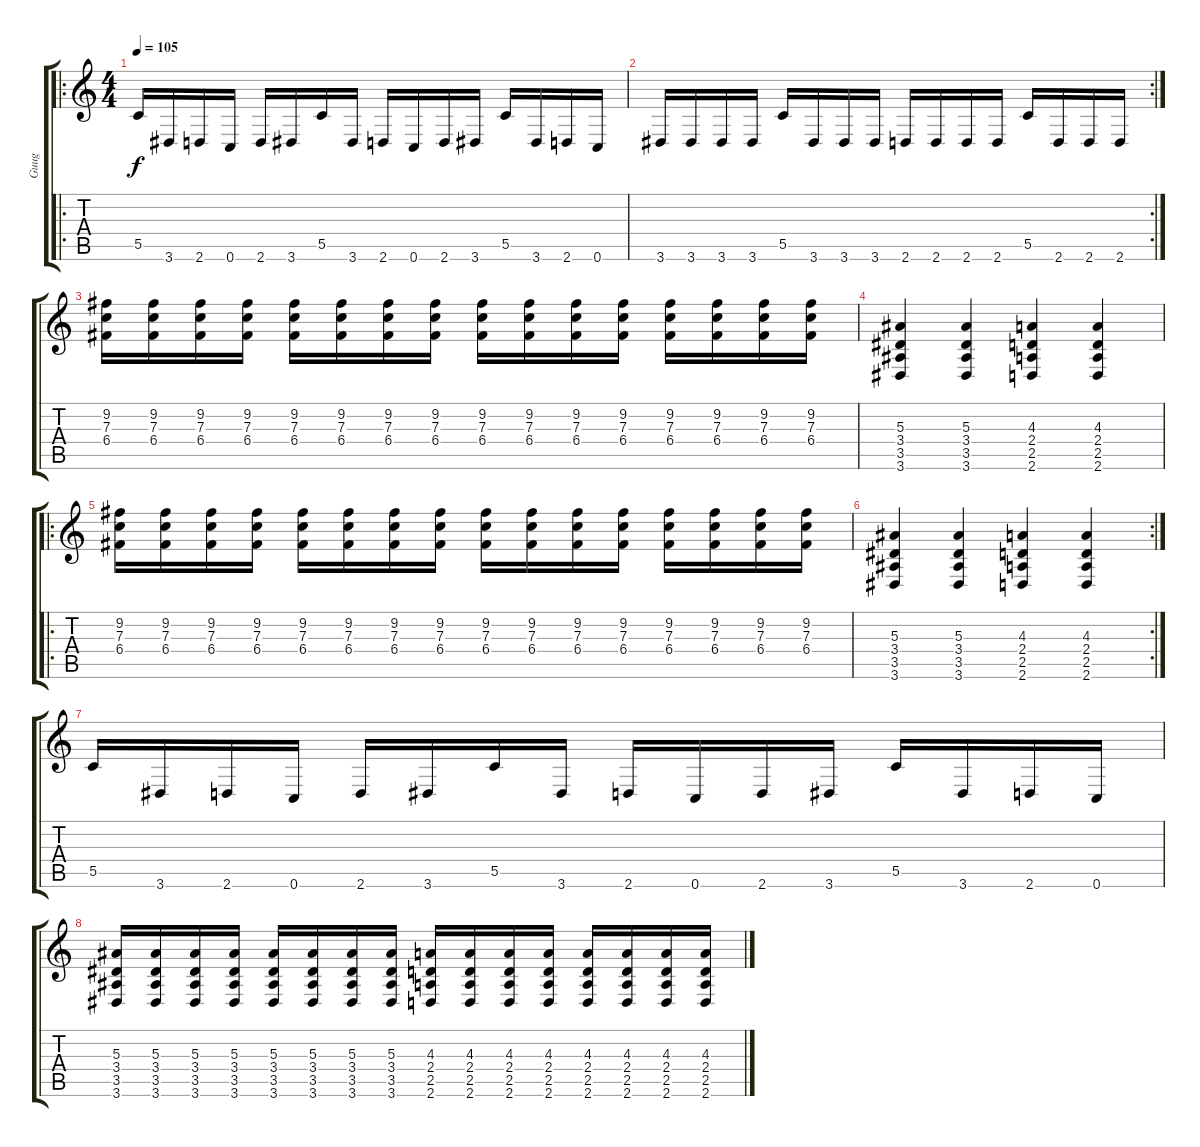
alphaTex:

\track ("Guug" "Guug") {instrument overdrivenguitar}
\staff {score tabs}
\tuning (D4 A3 F3 C3 G2 C2) {hide}
\ro
\ts (4 4)
\tempo 105
\clef g2
\ks c
5.5.16{dy f} 3.6.16 2.6.16 0.6.16 2.6.16 3.6.16 5.5.16 3.6.16 2.6.16 0.6.16 2.6.16 3.6.16 5.5.16 3.6.16 2.6.16 0.6.16 |
\rc 2
3.6.16 3.6.16 3.6.16 3.6.16 5.5.16 3.6.16 3.6.16 3.6.16 2.6.16 2.6.16 2.6.16 2.6.16 5.5.16 2.6.16 2.6.16 2.6.16 |
(9.2 7.3 6.4).16 (9.2 7.3 6.4).16 (9.2 7.3 6.4).16 (9.2 7.3 6.4).16 (9.2 7.3 6.4).16 (9.2 7.3 6.4).16 (9.2 7.3 6.4).16 (9.2 7.3 6.4).16 (9.2 7.3 6.4).16 (9.2 7.3 6.4).16 (9.2 7.3 6.4).16 (9.2 7.3 6.4).16 (9.2 7.3 6.4).16 (9.2 7.3 6.4).16 (9.2 7.3 6.4).16 (9.2 7.3 6.4).16 |
(5.3 3.4 3.5 3.6).4 (5.3 3.4 3.5 3.6).4 (4.3 2.4 2.5 2.6).4 (4.3 2.4 2.5 2.6).4 |
\ro
(9.2 7.3 6.4).16 (9.2 7.3 6.4).16 (9.2 7.3 6.4).16 (9.2 7.3 6.4).16 (9.2 7.3 6.4).16 (9.2 7.3 6.4).16 (9.2 7.3 6.4).16 (9.2 7.3 6.4).16 (9.2 7.3 6.4).16 (9.2 7.3 6.4).16 (9.2 7.3 6.4).16 (9.2 7.3 6.4).16 (9.2 7.3 6.4).16 (9.2 7.3 6.4).16 (9.2 7.3 6.4).16 (9.2 7.3 6.4).16 |
\rc 2
(5.3 3.4 3.5 3.6).4 (5.3 3.4 3.5 3.6).4 (4.3 2.4 2.5 2.6).4 (4.3 2.4 2.5 2.6).4 |
5.5.16 3.6.16 2.6.16 0.6.16 2.6.16 3.6.16 5.5.16 3.6.16 2.6.16 0.6.16 2.6.16 3.6.16 5.5.16 3.6.16 2.6.16 0.6.16 |
(5.3 3.4 3.5 3.6).16 (5.3 3.4 3.5 3.6).16 (5.3 3.4 3.5 3.6).16 (5.3 3.4 3.5 3.6).16 (5.3 3.4 3.5 3.6).16 (5.3 3.4 3.5 3.6).16 (5.3 3.4 3.5 3.6).16 (5.3 3.4 3.5 3.6).16 (4.3 2.4 2.5 2.6).16 (4.3 2.4 2.5 2.6).16 (4.3 2.4 2.5 2.6).16 (4.3 2.4 2.5 2.6).16 (4.3 2.4 2.5 2.6).16 (4.3 2.4 2.5 2.6).16 (4.3 2.4 2.5 2.6).16 (4.3 2.4 2.5 2.6).16
